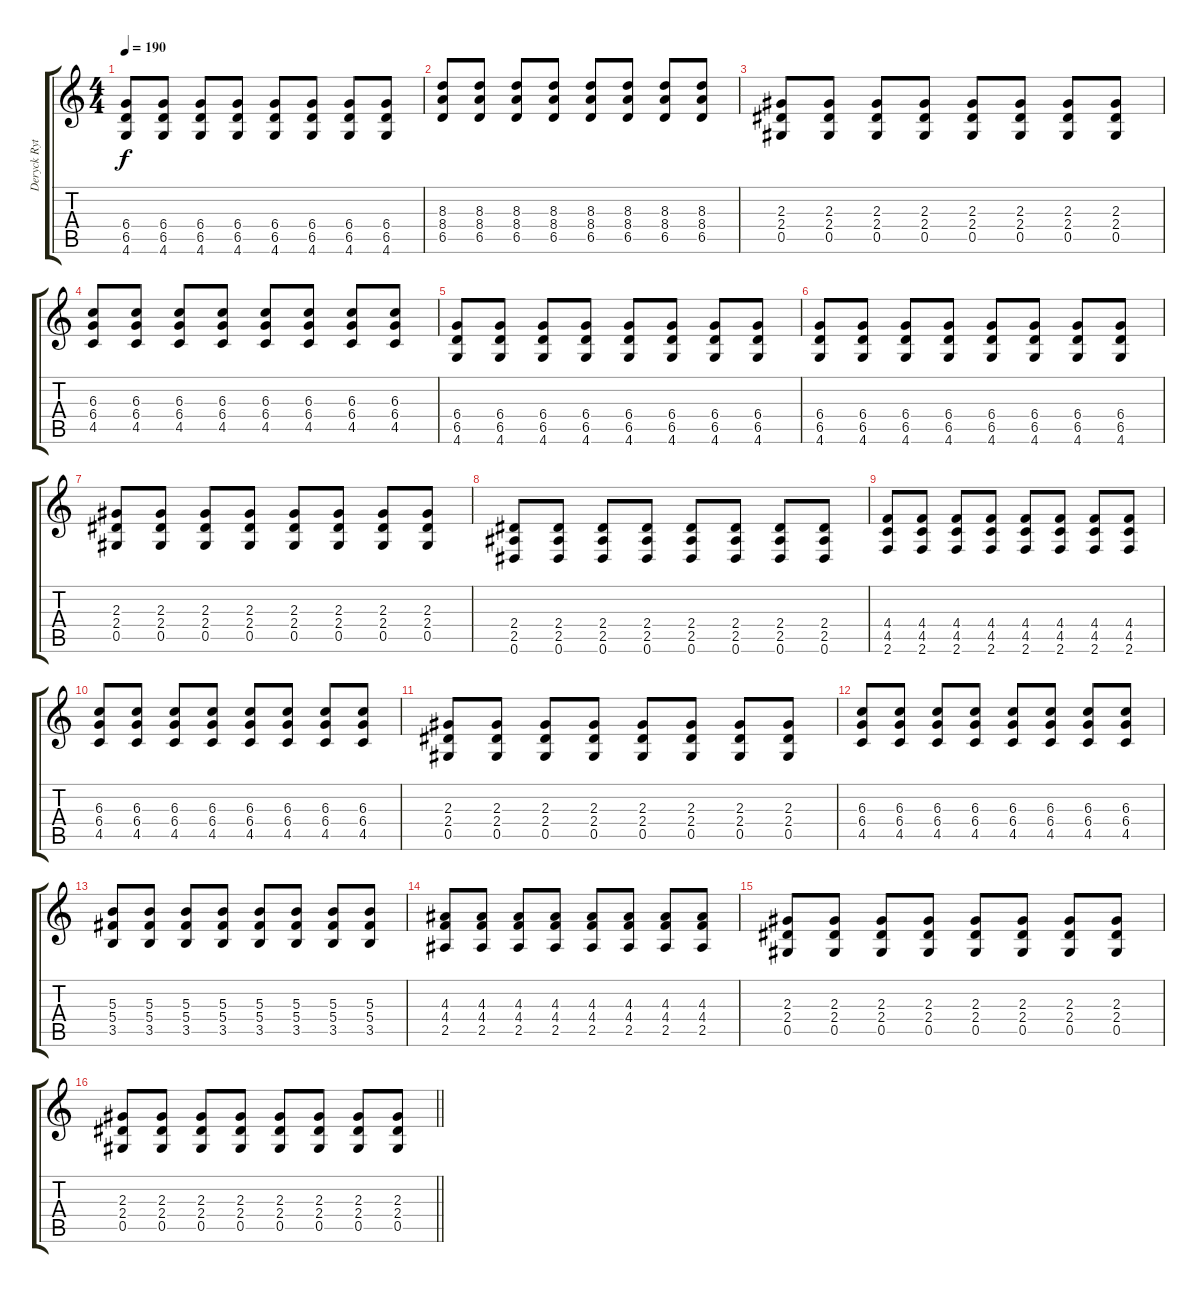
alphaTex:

\track ("Deryck Rythm" "Deryck Ryt") {instrument distortionguitar}
\staff {score tabs}
\tuning (Eb4 Bb3 Gb3 Db3 Ab2 Eb2) {hide}
\ts (4 4)
\tempo 190
\clef g2
\ks c
(6.4 6.5 4.6).8{dy f} (6.4 6.5 4.6).8 (6.4 6.5 4.6).8 (6.4 6.5 4.6).8 (6.4 6.5 4.6).8 (6.4 6.5 4.6).8 (6.4 6.5 4.6).8 (6.4 6.5 4.6).8 |
(8.3 8.4 6.5).8 (8.3 8.4 6.5).8 (8.3 8.4 6.5).8 (8.3 8.4 6.5).8 (8.3 8.4 6.5).8 (8.3 8.4 6.5).8 (8.3 8.4 6.5).8 (8.3 8.4 6.5).8 |
(2.3 2.4 0.5).8 (2.3 2.4 0.5).8 (2.3 2.4 0.5).8 (2.3 2.4 0.5).8 (2.3 2.4 0.5).8 (2.3 2.4 0.5).8 (2.3 2.4 0.5).8 (2.3 2.4 0.5).8 |
(6.3 6.4 4.5).8 (6.3 6.4 4.5).8 (6.3 6.4 4.5).8 (6.3 6.4 4.5).8 (6.3 6.4 4.5).8 (6.3 6.4 4.5).8 (6.3 6.4 4.5).8 (6.3 6.4 4.5).8 |
(6.4 6.5 4.6).8 (6.4 6.5 4.6).8 (6.4 6.5 4.6).8 (6.4 6.5 4.6).8 (6.4 6.5 4.6).8 (6.4 6.5 4.6).8 (6.4 6.5 4.6).8 (6.4 6.5 4.6).8 |
(6.4 6.5 4.6).8 (6.4 6.5 4.6).8 (6.4 6.5 4.6).8 (6.4 6.5 4.6).8 (6.4 6.5 4.6).8 (6.4 6.5 4.6).8 (6.4 6.5 4.6).8 (6.4 6.5 4.6).8 |
(2.3 2.4 0.5).8 (2.3 2.4 0.5).8 (2.3 2.4 0.5).8 (2.3 2.4 0.5).8 (2.3 2.4 0.5).8 (2.3 2.4 0.5).8 (2.3 2.4 0.5).8 (2.3 2.4 0.5).8 |
(2.4 2.5 0.6).8 (2.4 2.5 0.6).8 (2.4 2.5 0.6).8 (2.4 2.5 0.6).8 (2.4 2.5 0.6).8 (2.4 2.5 0.6).8 (2.4 2.5 0.6).8 (2.4 2.5 0.6).8 |
(4.4 4.5 2.6).8 (4.4 4.5 2.6).8 (4.4 4.5 2.6).8 (4.4 4.5 2.6).8 (4.4 4.5 2.6).8 (4.4 4.5 2.6).8 (4.4 4.5 2.6).8 (4.4 4.5 2.6).8 |
(6.3 6.4 4.5).8 (6.3 6.4 4.5).8 (6.3 6.4 4.5).8 (6.3 6.4 4.5).8 (6.3 6.4 4.5).8 (6.3 6.4 4.5).8 (6.3 6.4 4.5).8 (6.3 6.4 4.5).8 |
(2.3 2.4 0.5).8 (2.3 2.4 0.5).8 (2.3 2.4 0.5).8 (2.3 2.4 0.5).8 (2.3 2.4 0.5).8 (2.3 2.4 0.5).8 (2.3 2.4 0.5).8 (2.3 2.4 0.5).8 |
(6.3 6.4 4.5).8 (6.3 6.4 4.5).8 (6.3 6.4 4.5).8 (6.3 6.4 4.5).8 (6.3 6.4 4.5).8 (6.3 6.4 4.5).8 (6.3 6.4 4.5).8 (6.3 6.4 4.5).8 |
(5.3 5.4 3.5).8 (5.3 5.4 3.5).8 (5.3 5.4 3.5).8 (5.3 5.4 3.5).8 (5.3 5.4 3.5).8 (5.3 5.4 3.5).8 (5.3 5.4 3.5).8 (5.3 5.4 3.5).8 |
(4.3 4.4 2.5).8 (4.3 4.4 2.5).8 (4.3 4.4 2.5).8 (4.3 4.4 2.5).8 (4.3 4.4 2.5).8 (4.3 4.4 2.5).8 (4.3 4.4 2.5).8 (4.3 4.4 2.5).8 |
(2.3 2.4 0.5).8 (2.3 2.4 0.5).8 (2.3 2.4 0.5).8 (2.3 2.4 0.5).8 (2.3 2.4 0.5).8 (2.3 2.4 0.5).8 (2.3 2.4 0.5).8 (2.3 2.4 0.5).8 |
\barLineRight lightlight
(2.3 2.4 0.5).8 (2.3 2.4 0.5).8 (2.3 2.4 0.5).8 (2.3 2.4 0.5).8 (2.3 2.4 0.5).8 (2.3 2.4 0.5).8 (2.3 2.4 0.5).8 (2.3 2.4 0.5).8
